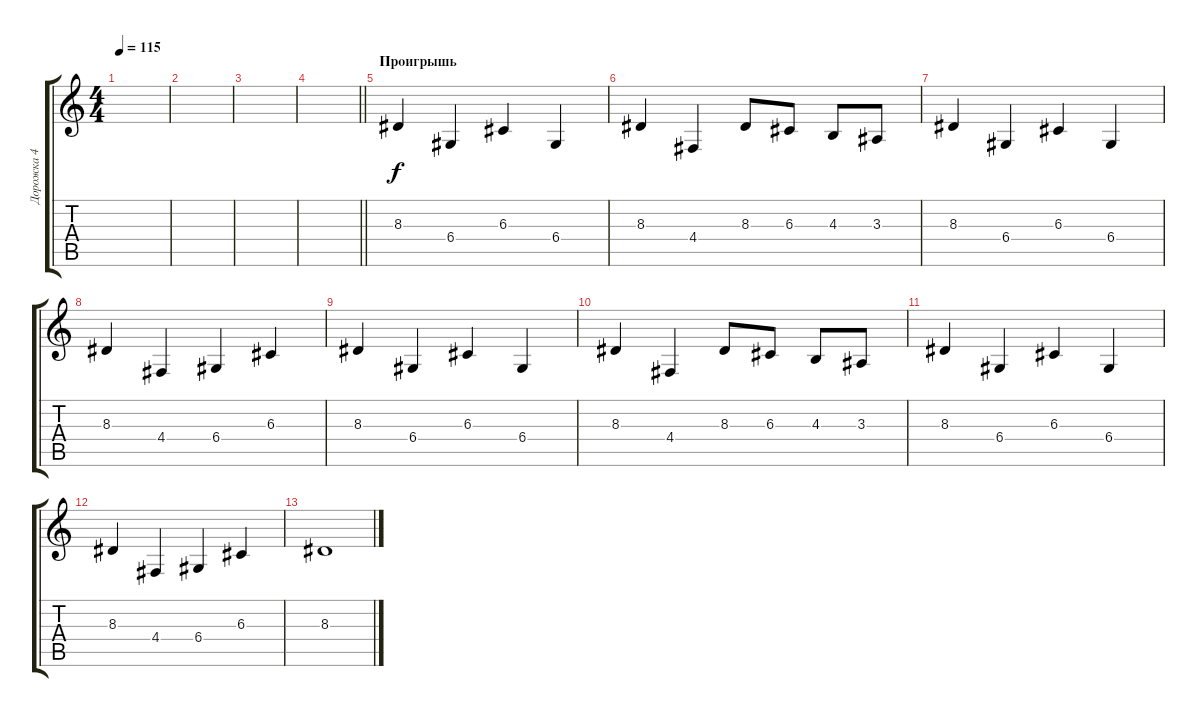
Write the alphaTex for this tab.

\track ("Дорожка 4" "Дорожка 4") {instrument trumpet}
\staff {score tabs}
\tuning (E4 B3 G3 D3 A2 E2) {hide}
\ts (4 4)
\tempo 115
\clef g2
\ks c
|
|
|
\barLineRight lightlight
|
\section ("" "Проигрышь")
8.3.4 6.4.4 6.3.4 6.4.4 |
8.3.4 4.4.4 8.3.8 6.3.8 4.3.8 3.3.8 |
8.3.4 6.4.4 6.3.4 6.4.4 |
8.3.4 4.4.4 6.4.4 6.3.4 |
8.3.4 6.4.4 6.3.4 6.4.4 |
8.3.4 4.4.4 8.3.8 6.3.8 4.3.8 3.3.8 |
8.3.4 6.4.4 6.3.4 6.4.4 |
8.3.4 4.4.4 6.4.4 6.3.4 |
8.3.1
